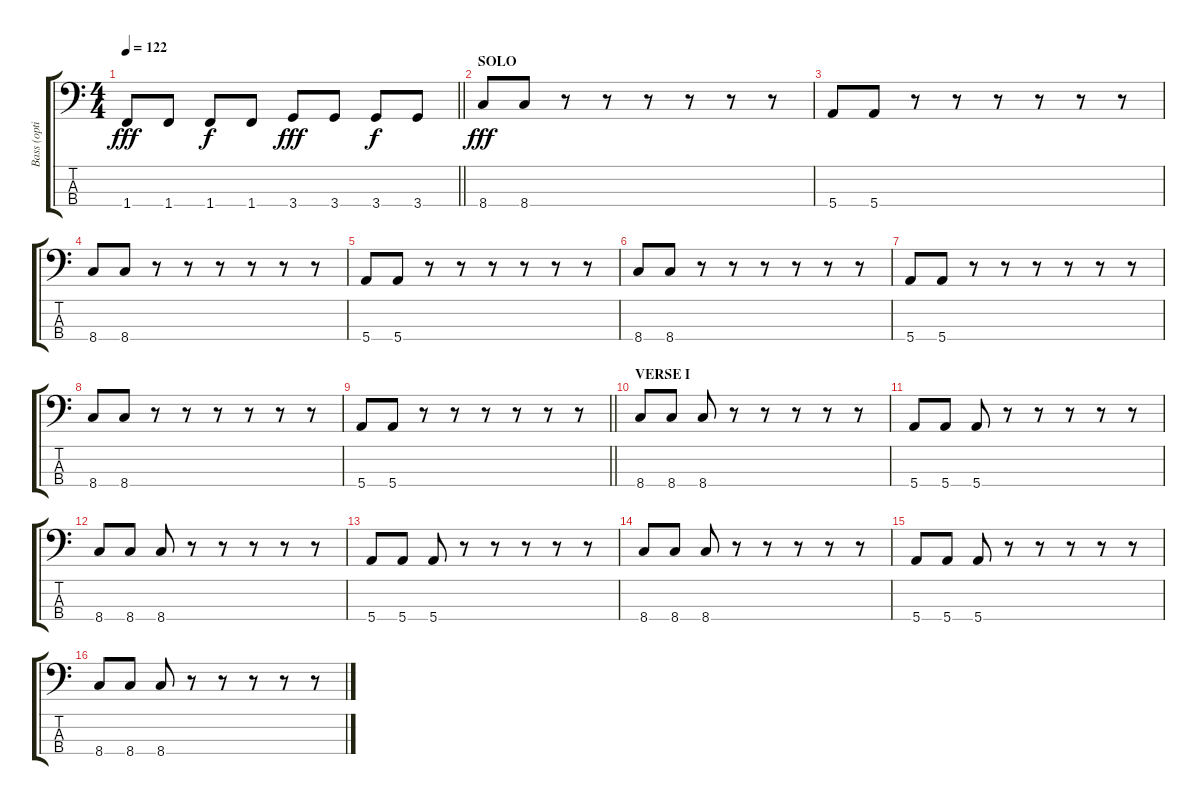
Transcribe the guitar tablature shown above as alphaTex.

\track ("Bass (optional)" "Bass (opti") {instrument fretlessbass}
\staff {score tabs}
\tuning (G2 D2 A1 E1) {hide}
\ts (4 4)
\tempo 122
\clef f4
\barLineRight lightlight
\ks c
1.4.8{dy fff} 1.4.8 1.4.8{dy f} 1.4.8 3.4.8{dy fff} 3.4.8 3.4.8{dy f} 3.4.8 |
\section ("" "SOLO")
8.4.8{dy fff} 8.4.8 r.8 r.8 r.8 r.8 r.8 r.8 |
5.4.8 5.4.8 r.8 r.8 r.8 r.8 r.8 r.8 |
8.4.8 8.4.8 r.8 r.8 r.8 r.8 r.8 r.8 |
5.4.8 5.4.8 r.8 r.8 r.8 r.8 r.8 r.8 |
8.4.8 8.4.8 r.8 r.8 r.8 r.8 r.8 r.8 |
5.4.8 5.4.8 r.8 r.8 r.8 r.8 r.8 r.8 |
8.4.8 8.4.8 r.8 r.8 r.8 r.8 r.8 r.8 |
\barLineRight lightlight
5.4.8 5.4.8 r.8 r.8 r.8 r.8 r.8 r.8 |
\section ("" "VERSE I")
8.4.8 8.4.8 8.4.8 r.8 r.8 r.8 r.8 r.8 |
5.4.8 5.4.8 5.4.8 r.8 r.8 r.8 r.8 r.8 |
8.4.8 8.4.8 8.4.8 r.8 r.8 r.8 r.8 r.8 |
5.4.8 5.4.8 5.4.8 r.8 r.8 r.8 r.8 r.8 |
8.4.8 8.4.8 8.4.8 r.8 r.8 r.8 r.8 r.8 |
5.4.8 5.4.8 5.4.8 r.8 r.8 r.8 r.8 r.8 |
8.4.8 8.4.8 8.4.8 r.8 r.8 r.8 r.8 r.8
